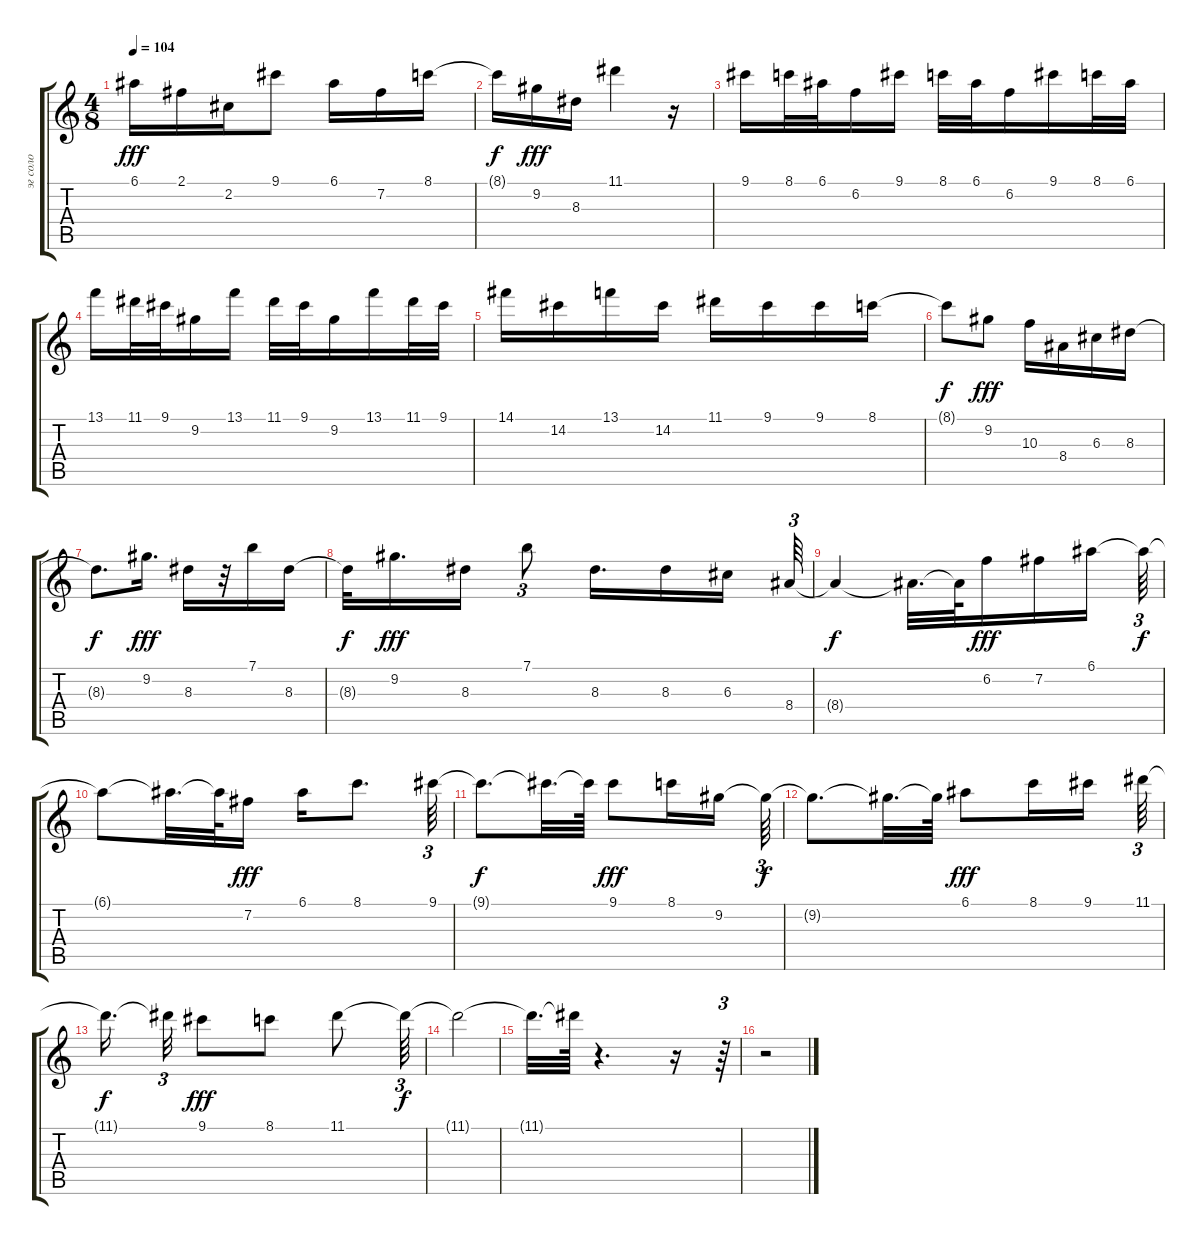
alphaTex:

\track ("эг соло" "эг соло") {instrument distortionguitar}
\staff {score tabs}
\tuning (E4 B3 G3 D3 A2 E2) {hide}
\ts (4 8)
\tempo 104
\clef g2
\ks c
6.1.16{dy fff} 2.1.16 2.2.16 9.1.8 6.1.16 7.2.16 8.1.16 |
8.1{t}.16{dy f} 9.2.16{dy fff} 8.3.16 11.1.4 r.16 |
9.1.16 8.1.32 6.1.32 6.2.16 9.1.16 8.1.32 6.1.32 6.2.16 9.1.16 8.1.32 6.1.32 |
13.1.16 11.1.32 9.1.32 9.2.16 13.1.16 11.1.32 9.1.32 9.2.16 13.1.16 11.1.32 9.1.32 |
14.1.16 14.2.16 13.1.16 14.2.16 11.1.16 9.1.16 9.1.16 8.1.16 |
8.1{t}.8{dy f} 9.2.8{dy fff} 10.3.16 8.4.16 6.3.16 8.3.16 |
8.3{t}.8{d dy f} 9.2.16{d dy fff} 8.3.16 r.32 7.1.16 8.3.16 |
8.3{t}.32{dy f} 9.2.16{d dy fff} 8.3.16 7.1.8{tu (3 2)} 8.3.16{d} 8.3.16 6.3.16 8.4.64{tu (3 2)} |
8.4{t}.4{dy f} 8.4{t}.32{d} 8.4{t}.64 6.2.16{dy fff} 7.2.16 6.1.16 6.1{t}.64{tu (3 2) dy f} |
6.1{t}.8 6.1{t}.32{d} 6.1{t}.64 7.2.16{dy fff} 6.1.16 8.1.8{d} 9.1.64{tu (3 2)} |
9.1{t}.8{d dy f} 9.1{t}.32{d} 9.1{t}.64 9.1.8{dy fff} 8.1.16 9.2.16 9.2{t}.64{tu (3 2) dy f} |
9.2{t}.8{d} 9.2{t}.32{d} 9.2{t}.64 6.1.8{dy fff} 8.1.16 9.1.16 11.1.64{tu (3 2)} |
11.1{t}.16{d dy f beam splitsecondary} 11.1{t}.32{tu (3 2)} 9.1.8{dy fff} 8.1.8 11.1.8 11.1{t}.64{tu (3 2) dy f} |
11.1{t}.2 |
11.1{t}.32{d} 11.1{t}.64 r.4{d} r.16 r.64{tu (3 2)} |
r.2
